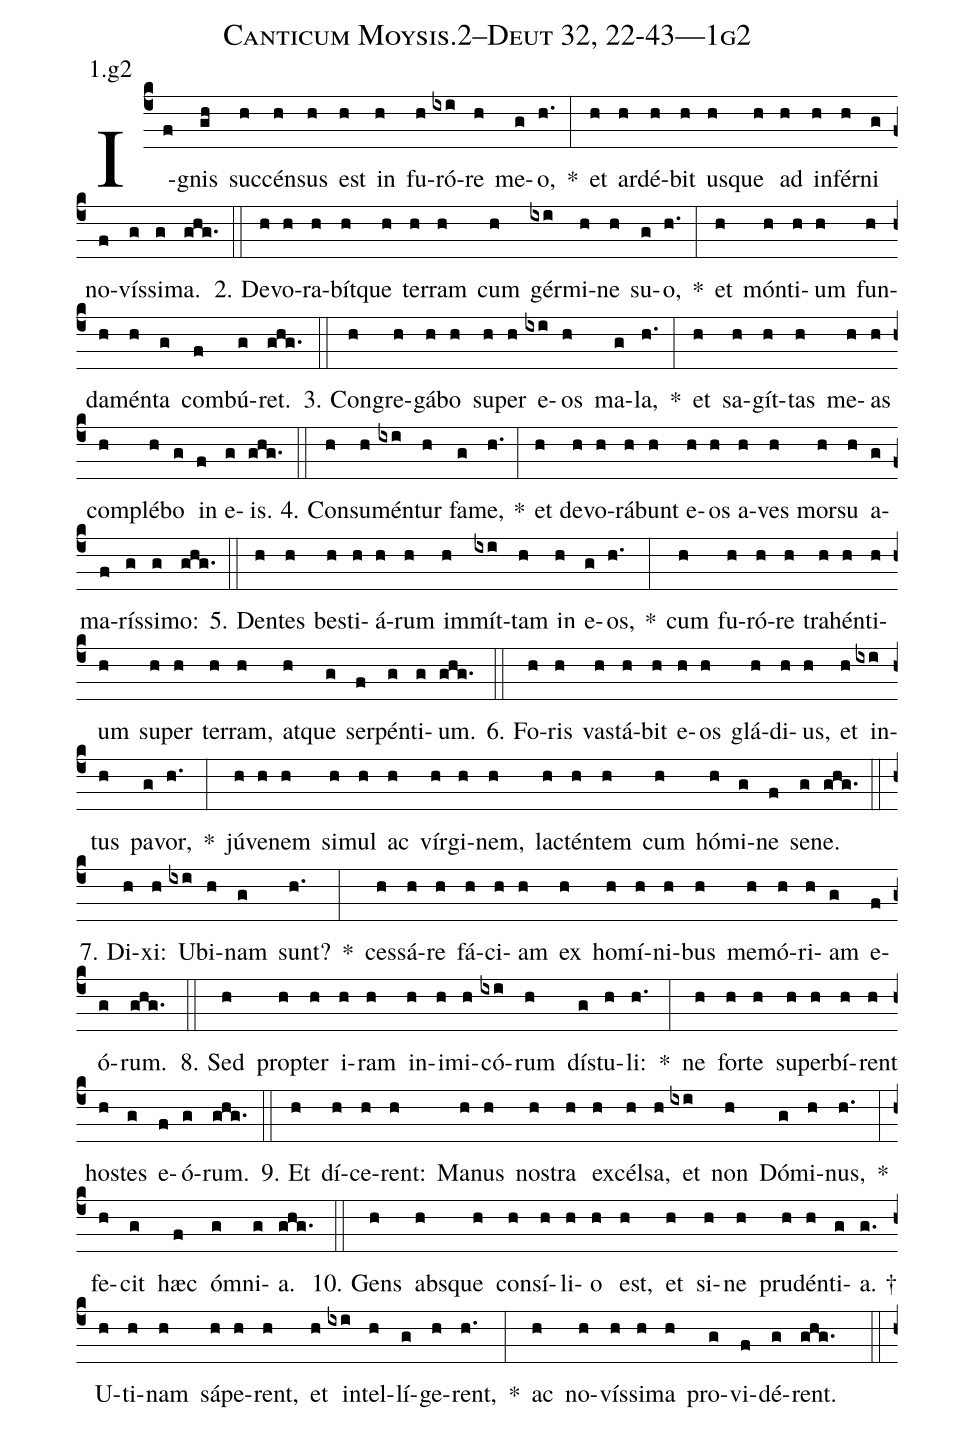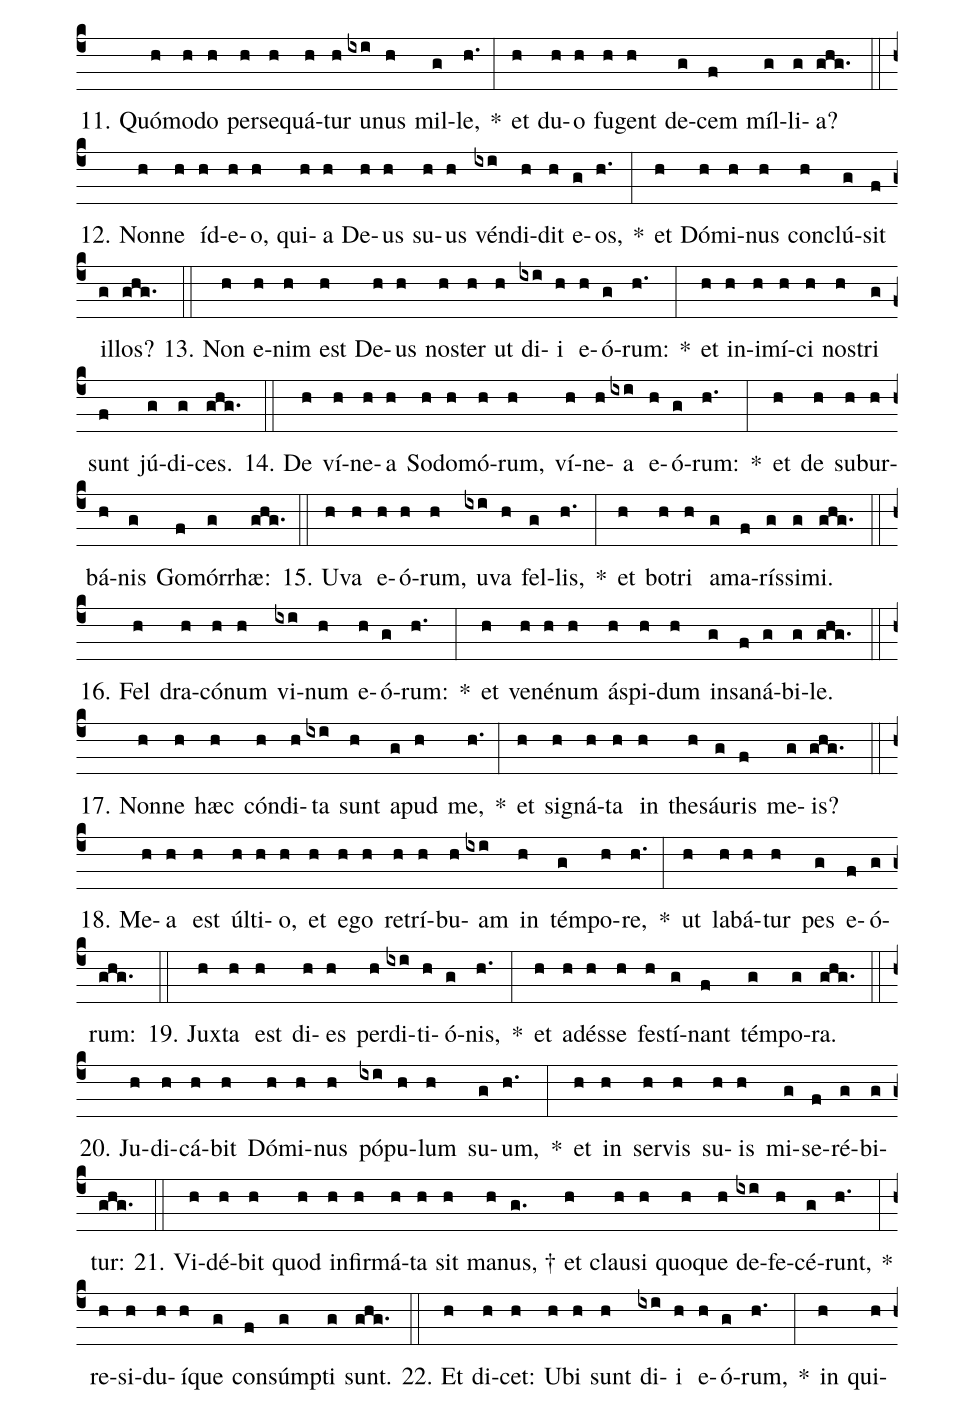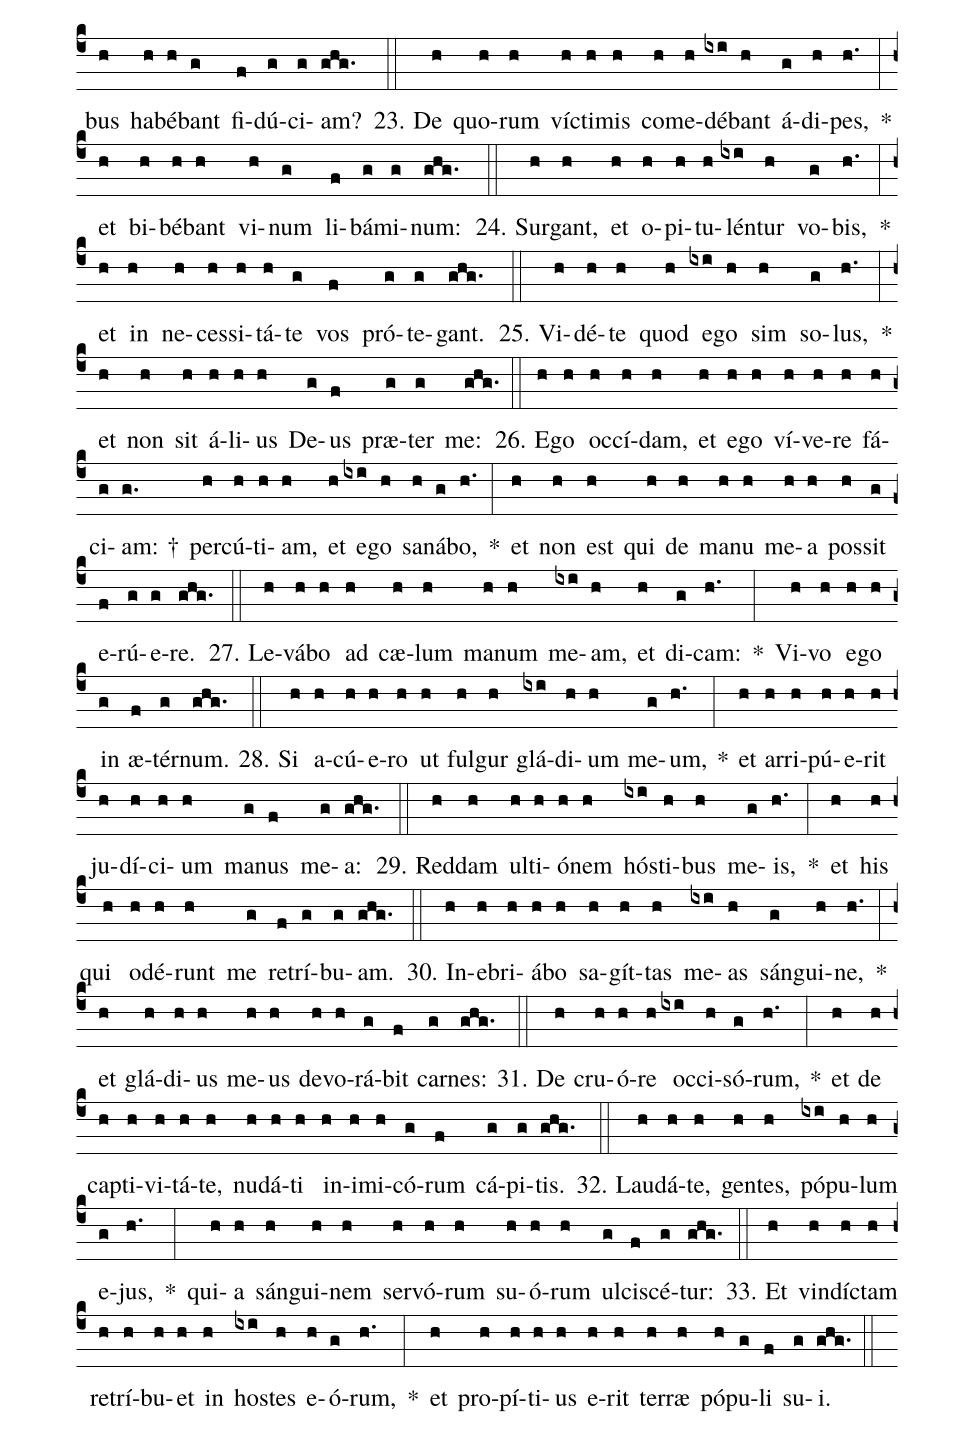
name: Canticum Moysis.2--Deut 32, 22-43---1g2;
annotation: 1.g2;
%%
(c4)I(f)gnis(gh) suc(h)cén(h)sus(h) est(h) in(h) fu(h)ró(ixi)re(h) me(g)o,(h.) *(:) et(h) ar(h)dé(h)bit(h) us(h)que(h) ad(h) in(h)fér(h)ni(g) no(f)vís(g)si(g)ma.(ghg.) (::)
2. De(h)vo(h)ra(h)bít(h)que(h) ter(h)ram(h) cum(h) gér(ixi)mi(h)ne(h) su(g)o,(h.) *(:) et(h) món(h)ti(h)um(h) fun(h)da(h)mén(h)ta(g) com(f)bú(g)ret.(ghg.) (::)
3. Con(h)gre(h)gá(h)bo(h) su(h)per(h) e(ixi)os(h) ma(g)la,(h.) *(:) et(h) sa(h)gít(h)tas(h) me(h)as(h) com(h)plé(h)bo(g) in(f) e(g)is.(ghg.) (::)
4. Con(h)su(h)mén(ixi)tur(h) fa(g)me,(h.) *(:) et(h) de(h)vo(h)rá(h)bunt(h) e(h)os(h) a(h)ves(h) mor(h)su(h) a(g)ma(f)rís(g)si(g)mo:(ghg.) (::)
5. Den(h)tes(h) bes(h)ti(h)á(h)rum(h) im(h)mít(ixi)tam(h) in(h) e(g)os,(h.) *(:) cum(h) fu(h)ró(h)re(h) tra(h)hén(h)ti(h)um(h) su(h)per(h) ter(h)ram,(h) at(h)que(g) ser(f)pén(g)ti(g)um.(ghg.) (::)
6. Fo(h)ris(h) vas(h)tá(h)bit(h) e(h)os(h) glá(h)di(h)us,(h) et(h) in(ixi)tus(h) pa(g)vor,(h.) *(:) jú(h)ve(h)nem(h) si(h)mul(h) ac(h) vír(h)gi(h)nem,(h) lac(h)tén(h)tem(h) cum(h) hó(h)mi(g)ne(f) se(g)ne.(ghg.) (::)
7. Di(h)xi:(h) U(ixi)bi(h)nam(g) sunt?(h.) *(:) ces(h)sá(h)re(h) fá(h)ci(h)am(h) ex(h) ho(h)mí(h)ni(h)bus(h) me(h)mó(h)ri(h)am(g) e(f)ó(g)rum.(ghg.) (::)
8. Sed(h) prop(h)ter(h) i(h)ram(h) in(h)i(h)mi(h)có(ixi)rum(h) dís(g)tu(h)li:(h.) *(:) ne(h) for(h)te(h) su(h)per(h)bí(h)rent(h) hos(h)tes(g) e(f)ó(g)rum.(ghg.) (::)
9. Et(h) dí(h)ce(h)rent:(h) Ma(h)nus(h) nos(h)tra(h) ex(h)cél(h)sa,(h) et(ixi) non(h) Dó(g)mi(h)nus,(h.) *(:) fe(h)cit(g) hæc(f) óm(g)ni(g)a.(ghg.) (::)
10. Gens(h) abs(h)que(h) con(h)sí(h)li(h)o(h) est,(h) et(h) si(h)ne(h) pru(h)dén(h)ti(g)a. †(g.) U(h)ti(h)nam(h) sá(h)pe(h)rent,(h) et(h) in(ixi)tel(h)lí(g)ge(h)rent,(h.) *(:) ac(h) no(h)vís(h)si(h)ma(h) pro(g)vi(f)dé(g)rent.(ghg.) (::)
11. Quó(h)mo(h)do(h) per(h)se(h)quá(h)tur(h) u(ixi)nus(h) mil(g)le,(h.) *(:) et(h) du(h)o(h) fu(h)gent(h) de(g)cem(f) míl(g)li(g)a?(ghg.) (::)
12. Non(h)ne(h) íd(h)e(h)o,(h) qui(h)a(h) De(h)us(h) su(h)us(h) vén(ixi)di(h)dit(h) e(g)os,(h.) *(:) et(h) Dó(h)mi(h)nus(h) con(h)clú(g)sit(f) il(g)los?(ghg.) (::)
13. Non(h) e(h)nim(h) est(h) De(h)us(h) nos(h)ter(h) ut(h) di(ixi)i(h) e(h)ó(g)rum:(h.) *(:) et(h) in(h)i(h)mí(h)ci(h) nos(h)tri(g) sunt(f) jú(g)di(g)ces.(ghg.) (::)
14. De(h) ví(h)ne(h)a(h) So(h)do(h)mó(h)rum,(h) ví(h)ne(h)a(ixi) e(h)ó(g)rum:(h.) *(:) et(h) de(h) sub(h)ur(h)bá(h)nis(g) Go(f)mór(g)rhæ:(ghg.) (::)
15. U(h)va(h) e(h)ó(h)rum,(h) u(ixi)va(h) fel(g)lis,(h.) *(:) et(h) bo(h)tri(h) a(g)ma(f)rís(g)si(g)mi.(ghg.) (::)
16. Fel(h) dra(h)có(h)num(h) vi(ixi)num(h) e(h)ó(g)rum:(h.) *(:) et(h) ve(h)né(h)num(h) ás(h)pi(h)dum(h) in(g)sa(f)ná(g)bi(g)le.(ghg.) (::)
17. Non(h)ne(h) hæc(h) cón(h)di(h)ta(ixi) sunt(h) a(g)pud(h) me,(h.) *(:) et(h) si(h)gná(h)ta(h) in(h) the(h)sáu(g)ris(f) me(g)is?(ghg.) (::)
18. Me(h)a(h) est(h) úl(h)ti(h)o,(h) et(h) e(h)go(h) re(h)trí(h)bu(h)am(ixi) in(h) tém(g)po(h)re,(h.) *(:) ut(h) la(h)bá(h)tur(h) pes(g) e(f)ó(g)rum:(ghg.) (::)
19. Jux(h)ta(h) est(h) di(h)es(h) per(h)di(ixi)ti(h)ó(g)nis,(h.) *(:) et(h) ad(h)és(h)se(h) fes(h)tí(g)nant(f) tém(g)po(g)ra.(ghg.) (::)
20. Ju(h)di(h)cá(h)bit(h) Dó(h)mi(h)nus(h) pó(ixi)pu(h)lum(h) su(g)um,(h.) *(:) et(h) in(h) ser(h)vis(h) su(h)is(h) mi(g)se(f)ré(g)bi(g)tur:(ghg.) (::)
21. Vi(h)dé(h)bit(h) quod(h) in(h)fir(h)má(h)ta(h) sit(h) ma(h)nus, †(g.) et(h) clau(h)si(h) quo(h)que(h) de(ixi)fe(h)cé(g)runt,(h.) *(:) re(h)si(h)du(h)í(h)que(g) con(f)súmp(g)ti(g) sunt.(ghg.) (::)
22. Et(h) di(h)cet:(h) U(h)bi(h) sunt(h) di(ixi)i(h) e(h)ó(g)rum,(h.) *(:) in(h) qui(h)bus(h) ha(h)bé(h)bant(g) fi(f)dú(g)ci(g)am?(ghg.) (::)
23. De(h) quo(h)rum(h) víc(h)ti(h)mis(h) com(h)e(h)dé(ixi)bant(h) á(g)di(h)pes,(h.) *(:) et(h) bi(h)bé(h)bant(h) vi(h)num(g) li(f)bá(g)mi(g)num:(ghg.) (::)
24. Sur(h)gant,(h) et(h) o(h)pi(h)tu(h)lén(ixi)tur(h) vo(g)bis,(h.) *(:) et(h) in(h) ne(h)ces(h)si(h)tá(h)te(g) vos(f) pró(g)te(g)gant.(ghg.) (::)
25. Vi(h)dé(h)te(h) quod(h) e(ixi)go(h) sim(h) so(g)lus,(h.) *(:) et(h) non(h) sit(h) á(h)li(h)us(h) De(g)us(f) præ(g)ter(g) me:(ghg.) (::)
26. E(h)go(h) oc(h)cí(h)dam,(h) et(h) e(h)go(h) ví(h)ve(h)re(h) fá(h)ci(g)am: †(g.) per(h)cú(h)ti(h)am,(h) et(h) e(ixi)go(h) sa(h)ná(g)bo,(h.) *(:) et(h) non(h) est(h) qui(h) de(h) ma(h)nu(h) me(h)a(h) pos(h)sit(g) e(f)rú(g)e(g)re.(ghg.) (::)
27. Le(h)vá(h)bo(h) ad(h) cæ(h)lum(h) ma(h)num(h) me(ixi)am,(h) et(h) di(g)cam:(h.) *(:) Vi(h)vo(h) e(h)go(h) in(g) æ(f)tér(g)num.(ghg.) (::)
28. Si(h) a(h)cú(h)e(h)ro(h) ut(h) ful(h)gur(h) glá(ixi)di(h)um(h) me(g)um,(h.) *(:) et(h) ar(h)ri(h)pú(h)e(h)rit(h) ju(h)dí(h)ci(h)um(h) ma(g)nus(f) me(g)a:(ghg.) (::)
29. Red(h)dam(h) ul(h)ti(h)ó(h)nem(h) hós(ixi)ti(h)bus(h) me(g)is,(h.) *(:) et(h) his(h) qui(h) o(h)dé(h)runt(h) me(g) re(f)trí(g)bu(g)am.(ghg.) (::)
30. In(h)e(h)bri(h)á(h)bo(h) sa(h)gít(h)tas(h) me(ixi)as(h) sán(g)gui(h)ne,(h.) *(:) et(h) glá(h)di(h)us(h) me(h)us(h) de(h)vo(h)rá(g)bit(f) car(g)nes:(ghg.) (::)
31. De(h) cru(h)ó(h)re(h) oc(ixi)ci(h)só(g)rum,(h.) *(:) et(h) de(h) cap(h)ti(h)vi(h)tá(h)te,(h) nu(h)dá(h)ti(h) in(h)i(h)mi(h)có(g)rum(f) cá(g)pi(g)tis.(ghg.) (::)
32. Lau(h)dá(h)te,(h) gen(h)tes,(h) pó(ixi)pu(h)lum(h) e(g)jus,(h.) *(:) qui(h)a(h) sán(h)gui(h)nem(h) ser(h)vó(h)rum(h) su(h)ó(h)rum(h) ul(g)ci(f)scé(g)tur:(ghg.) (::)
33. Et(h) vin(h)díc(h)tam(h) re(h)trí(h)bu(h)et(h) in(h) hos(ixi)tes(h) e(h)ó(g)rum,(h.) *(:) et(h) pro(h)pí(h)ti(h)us(h) e(h)rit(h) ter(h)ræ(h) pó(h)pu(g)li(f) su(g)i.(ghg.) (::)
